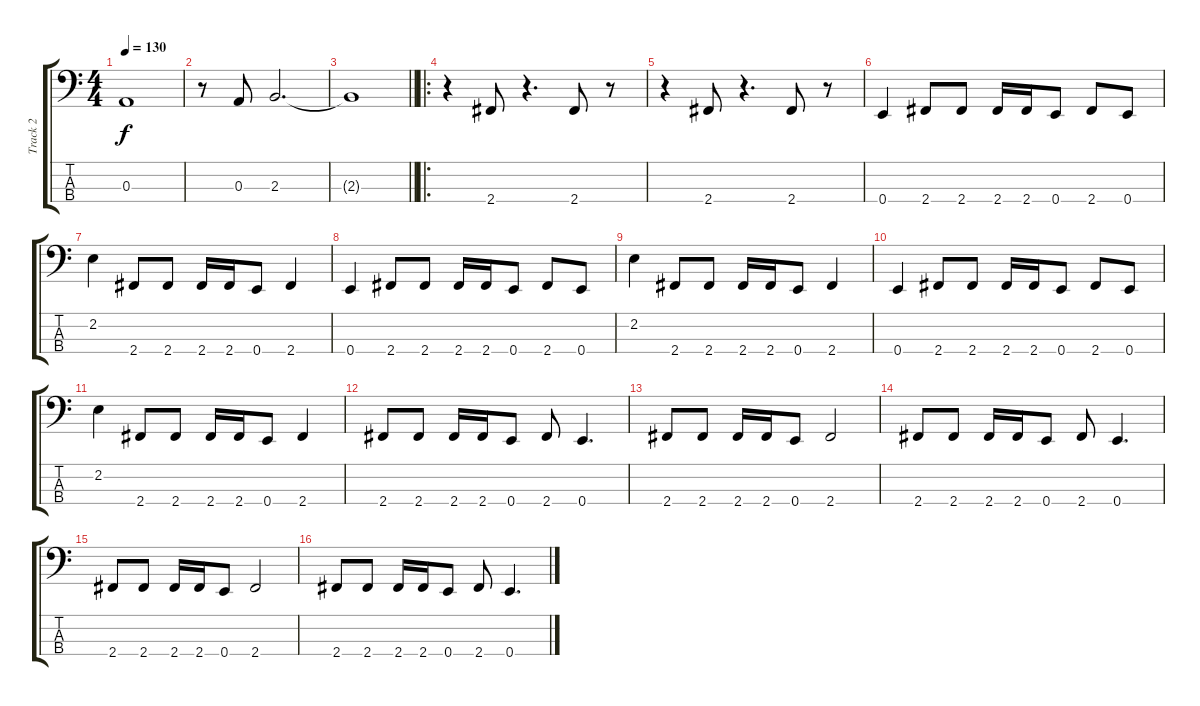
\track ("Track 2" "Track 2") {instrument electricbassfinger}
\staff {score tabs}
\tuning (G2 D2 A1 E1) {hide}
\ts (4 4)
\tempo 130
\clef f4
\ks c
0.3{t}.1{dy f} |
r.8 0.3.8 2.3.2{d} |
\barLineRight lightlight
2.3{t}.1 |
\ro
r.4 2.4.8 r.4{d} 2.4.8 r.8 |
r.4 2.4.8 r.4{d} 2.4.8 r.8 |
0.4.4 2.4.8 2.4.8 2.4.16 2.4.16 0.4.8 2.4.8 0.4.8 |
2.2.4 2.4.8 2.4.8 2.4.16 2.4.16 0.4.8 2.4.4 |
0.4.4 2.4.8 2.4.8 2.4.16 2.4.16 0.4.8 2.4.8 0.4.8 |
2.2.4 2.4.8 2.4.8 2.4.16 2.4.16 0.4.8 2.4.4 |
0.4.4 2.4.8 2.4.8 2.4.16 2.4.16 0.4.8 2.4.8 0.4.8 |
2.2.4 2.4.8 2.4.8 2.4.16 2.4.16 0.4.8 2.4.4 |
2.4.8 2.4.8 2.4.16 2.4.16 0.4.8 2.4.8 0.4.4{d} |
2.4.8 2.4.8 2.4.16 2.4.16 0.4.8 2.4.2 |
2.4.8 2.4.8 2.4.16 2.4.16 0.4.8 2.4.8 0.4.4{d} |
2.4.8 2.4.8 2.4.16 2.4.16 0.4.8 2.4.2 |
2.4.8 2.4.8 2.4.16 2.4.16 0.4.8 2.4.8 0.4.4{d}
